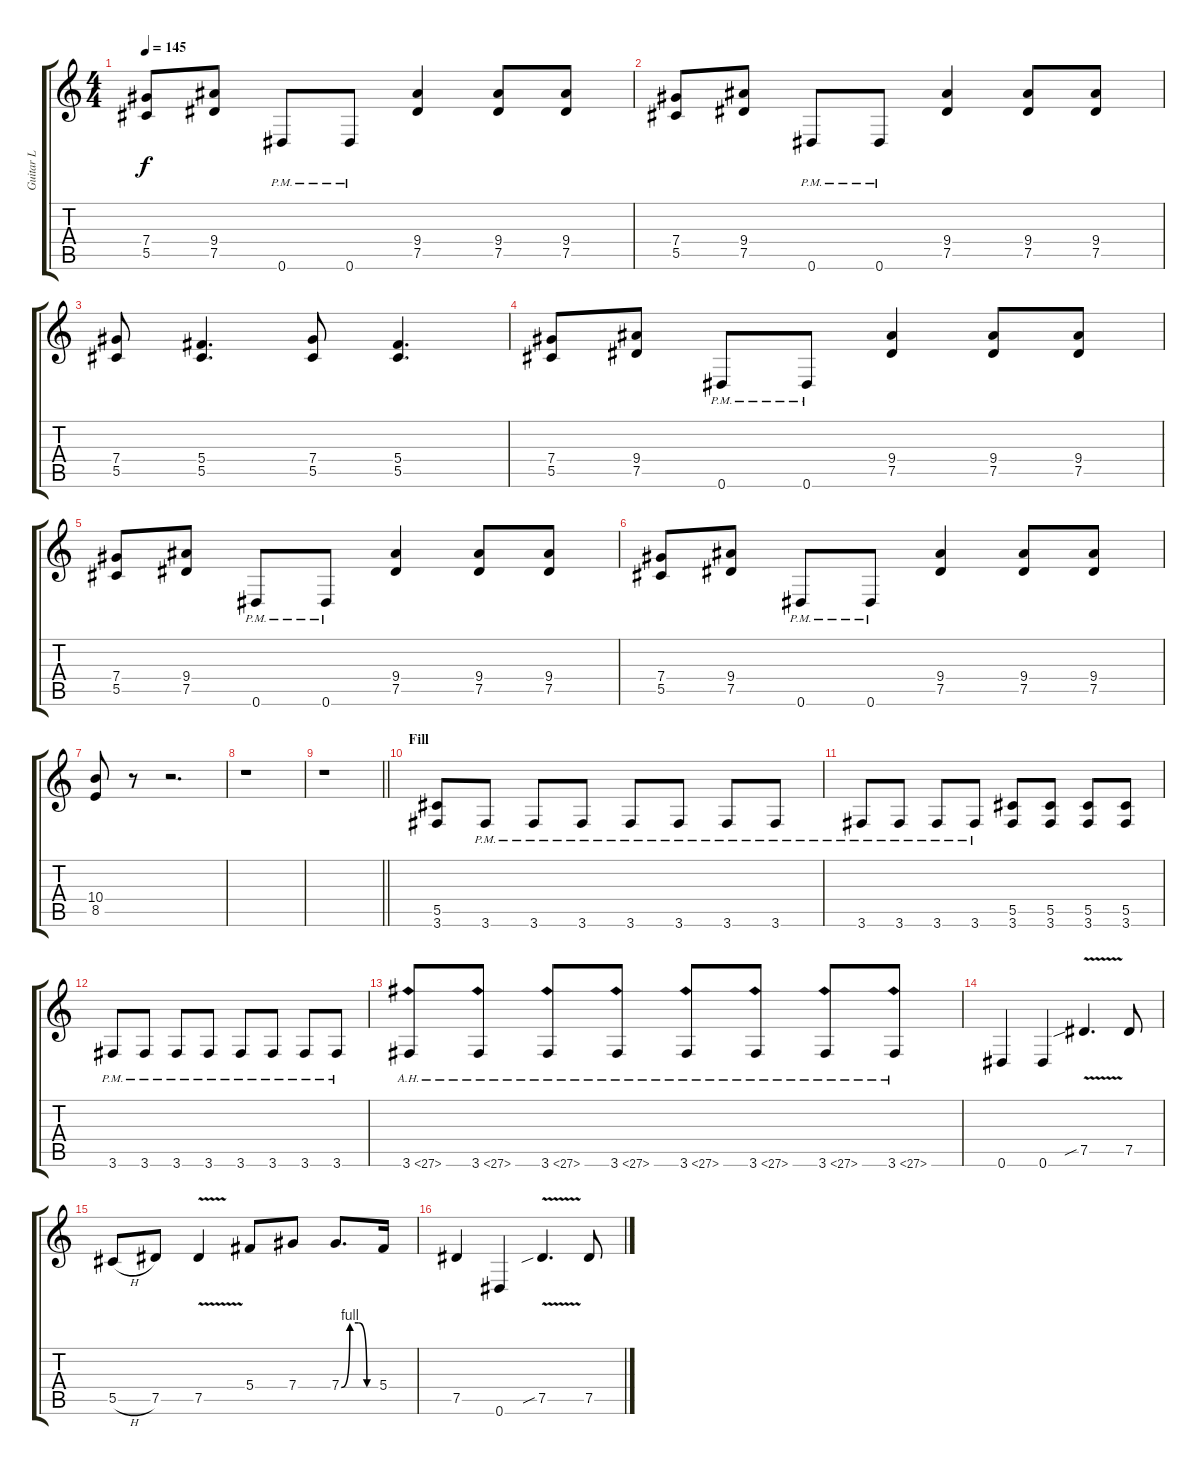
\track ("Guitar L" "Guitar L") {instrument overdrivenguitar}
\staff {score tabs}
\tuning (Eb4 Bb3 Gb3 Db3 Ab2 Eb2) {hide}
\ts (4 4)
\tempo 145
\clef g2
\ks c
(7.4 5.5).8{dy f} (9.4 7.5).8 0.6{pm}.8 0.6{pm}.8 (9.4 7.5).4 (9.4 7.5).8 (9.4 7.5).8 |
(7.4 5.5).8 (9.4 7.5).8 0.6{pm}.8 0.6{pm}.8 (9.4 7.5).4 (9.4 7.5).8 (9.4 7.5).8 |
(7.4 5.5).8 (5.4 5.5).4{d} (7.4 5.5).8 (5.4 5.5).4{d} |
(7.4 5.5).8 (9.4 7.5).8 0.6{pm}.8 0.6{pm}.8 (9.4 7.5).4 (9.4 7.5).8 (9.4 7.5).8 |
(7.4 5.5).8 (9.4 7.5).8 0.6{pm}.8 0.6{pm}.8 (9.4 7.5).4 (9.4 7.5).8 (9.4 7.5).8 |
(7.4 5.5).8 (9.4 7.5).8 0.6{pm}.8 0.6{pm}.8 (9.4 7.5).4 (9.4 7.5).8 (9.4 7.5).8 |
(10.4 8.5).8 r.8 r.2{d} |
r.1 |
\barLineRight lightlight
r.1 |
\section ("" "Fill")
(5.5 3.6).8 3.6{pm}.8 3.6{pm}.8 3.6{pm}.8 3.6{pm}.8 3.6{pm}.8 3.6{pm}.8 3.6{pm}.8 |
3.6{pm}.8 3.6{pm}.8 3.6{pm}.8 3.6{pm}.8 (5.5 3.6).8 (5.5 3.6).8 (5.5 3.6).8 (5.5 3.6).8 |
3.6{pm}.8 3.6{pm}.8 3.6{pm}.8 3.6{pm}.8 3.6{pm}.8 3.6{pm}.8 3.6{pm}.8 3.6{pm}.8 |
3.6{ah 24}.8 3.6{ah 24}.8 3.6{ah 24}.8 3.6{ah 24}.8 3.6{ah 24}.8 3.6{ah 24}.8 3.6{ah 24}.8 3.6{ah 24}.8 |
0.6.4 0.6.4 7.5{v sib}.4{d} 7.5.8 |
5.5{h}.8 7.5.8 7.5{v}.4 5.4.8 7.4.8 7.4{be (custom 0 0 15 4 30 4 45 0 60 0)}.8{d} 5.4.16 |
7.5.4 0.6.4 7.5{v sib}.4{d} 7.5.8
